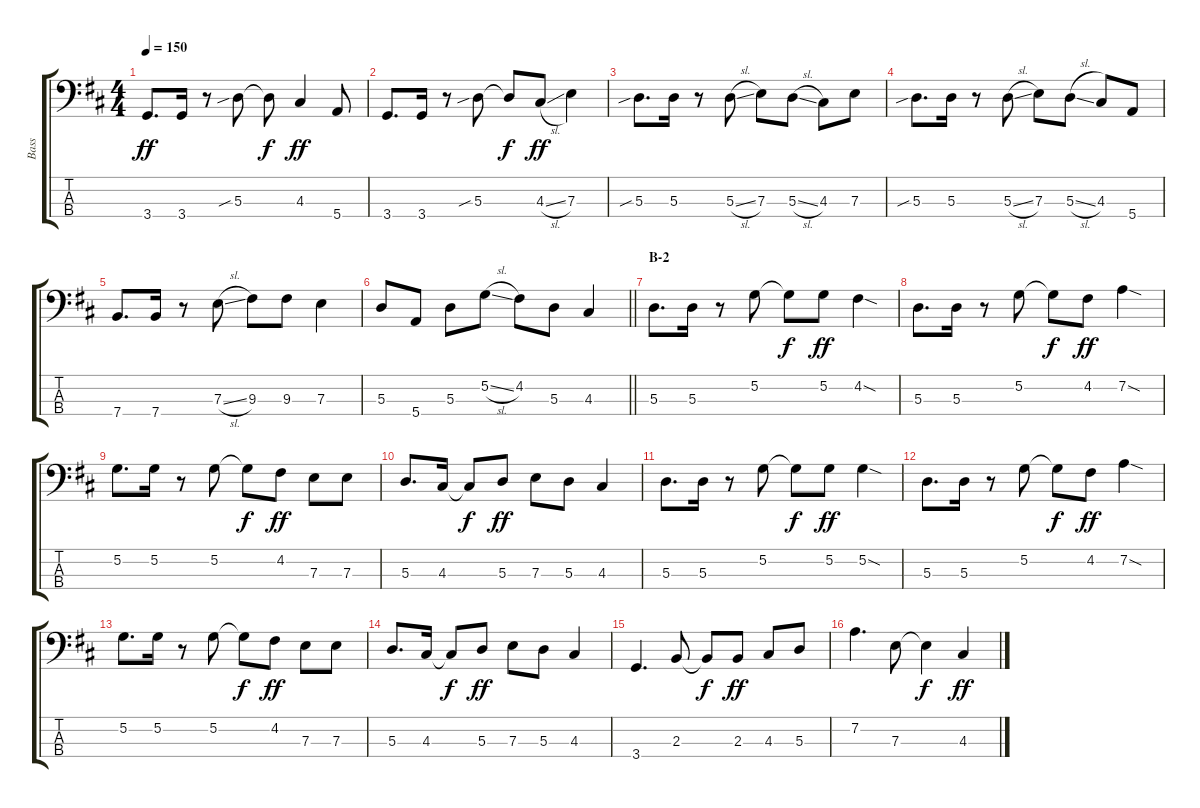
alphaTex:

\track ("Bass" "Bass") {instrument electricbasspick}
\staff {score tabs}
\tuning (G2 D2 A1 E1) {hide}
\ts (4 4)
\tempo 150
\clef f4
\ks d
3.4.8{d dy ff} 3.4.16 r.8 5.3{sib}.8 5.3{t}.8{dy f} 4.3.4{dy ff} 5.4.8 |
3.4.8{d} 3.4.16 r.8 5.3{sib}.8 5.3{t}.8{dy f} 4.3{sl}.8{dy ff} 7.3.4 |
5.3{sib}.8{d} 5.3.16 r.8 5.3{sl}.8 7.3.8 5.3{sl}.8 4.3.8 7.3.8 |
5.3{sib}.8{d} 5.3.16 r.8 5.3{sl}.8 7.3.8 5.3{sl}.8 4.3.8 5.4.8 |
7.4.8{d} 7.4.16 r.8 7.3{sl}.8 9.3.8 9.3.8 7.3.4 |
\barLineRight lightlight
5.3.8 5.4.8 5.3.8 5.2{sl}.8 4.2.8 5.3.8 4.3.4 |
\section ("" "B-2")
5.3.8{d} 5.3.16 r.8 5.2.8 5.2{t}.8{dy f} 5.2.8{dy ff} 4.2{sod}.4 |
5.3.8{d} 5.3.16 r.8 5.2.8 5.2{t}.8{dy f} 4.2.8{dy ff} 7.2{sod}.4 |
5.2.8{d} 5.2.16 r.8 5.2.8 5.2{t}.8{dy f} 4.2.8{dy ff} 7.3.8 7.3.8 |
5.3.8{d} 4.3.16 4.3{t}.8{dy f} 5.3.8{dy ff} 7.3.8 5.3.8 4.3.4 |
5.3.8{d} 5.3.16 r.8 5.2.8 5.2{t}.8{dy f} 5.2.8{dy ff} 5.2{sod}.4 |
5.3.8{d} 5.3.16 r.8 5.2.8 5.2{t}.8{dy f} 4.2.8{dy ff} 7.2{sod}.4 |
5.2.8{d} 5.2.16 r.8 5.2.8 5.2{t}.8{dy f} 4.2.8{dy ff} 7.3.8 7.3.8 |
5.3.8{d} 4.3.16 4.3{t}.8{dy f} 5.3.8{dy ff} 7.3.8 5.3.8 4.3.4 |
3.4.4{d} 2.3.8 2.3{t}.8{dy f} 2.3.8{dy ff} 4.3.8 5.3.8 |
7.2.4{d} 7.3.8 7.3{t}.4{dy f} 4.3.4{dy ff}
